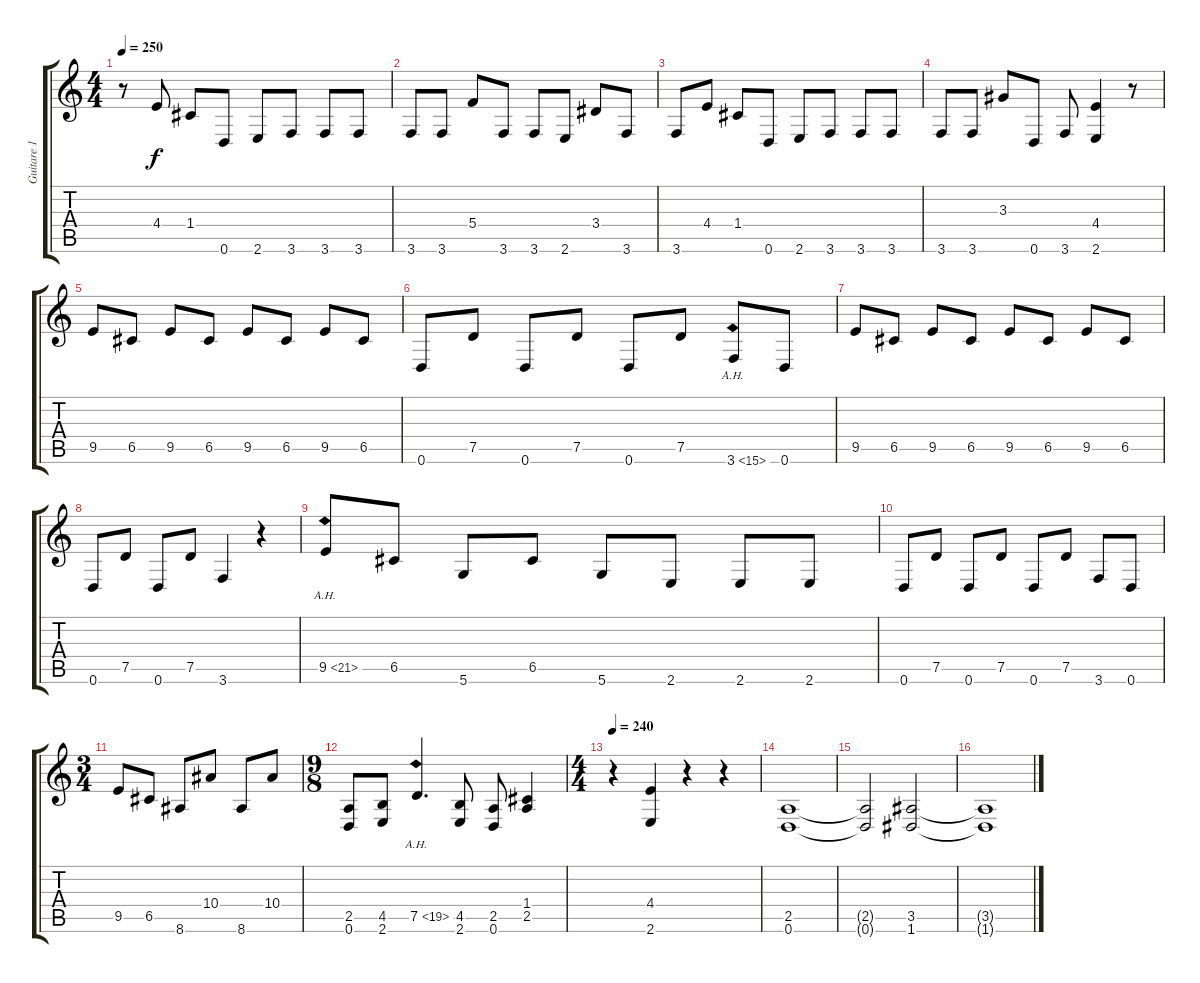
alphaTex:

\track ("Guitare 1" "Guitare 1") {instrument distortionguitar}
\staff {score tabs}
\tuning (D4 A3 F3 C3 G2 D2) {hide}
\ts (4 4)
\tempo 250
\clef g2
\ks c
r.8{dy f} 4.4.8 1.4.8 0.6.8 2.6.8 3.6.8 3.6.8 3.6.8 |
3.6.8 3.6.8 5.4.8 3.6.8 3.6.8 2.6.8 3.4.8 3.6.8 |
3.6.8 4.4.8 1.4.8 0.6.8 2.6.8 3.6.8 3.6.8 3.6.8 |
3.6.8 3.6.8 3.3.8 0.6.8 3.6.8 (4.4 2.6).4 r.8 |
9.5.8 6.5.8 9.5.8 6.5.8 9.5.8 6.5.8 9.5.8 6.5.8 |
0.6.8 7.5.8 0.6.8 7.5.8 0.6.8 7.5.8 3.6{ah 12}.8 0.6.8 |
9.5.8 6.5.8 9.5.8 6.5.8 9.5.8 6.5.8 9.5.8 6.5.8 |
0.6.8 7.5.8 0.6.8 7.5.8 3.6.4 r.4 |
9.5{ah 12}.8 6.5.8 5.6.8 6.5.8 5.6.8 2.6.8 2.6.8 2.6.8 |
0.6.8 7.5.8 0.6.8 7.5.8 0.6.8 7.5.8 3.6.8 0.6.8 |
\ts (3 4)
9.5.8 6.5.8 8.6.8 10.4.8 8.6.8 10.4.8 |
\ts (9 8)
(2.5 0.6).8 (4.5 2.6).8 7.5{ah 12}.4{d} (4.5 2.6).8 (2.5 0.6).8 (1.4 2.5).4 |
\ts (4 4)
\tempo 240
r.4 (4.4 2.6).4 r.4 r.4 |
(2.5 0.6).1 |
(2.5{t} 0.6{t}).2 (3.5 1.6).2 |
(3.5{t} 1.6{t}).1
